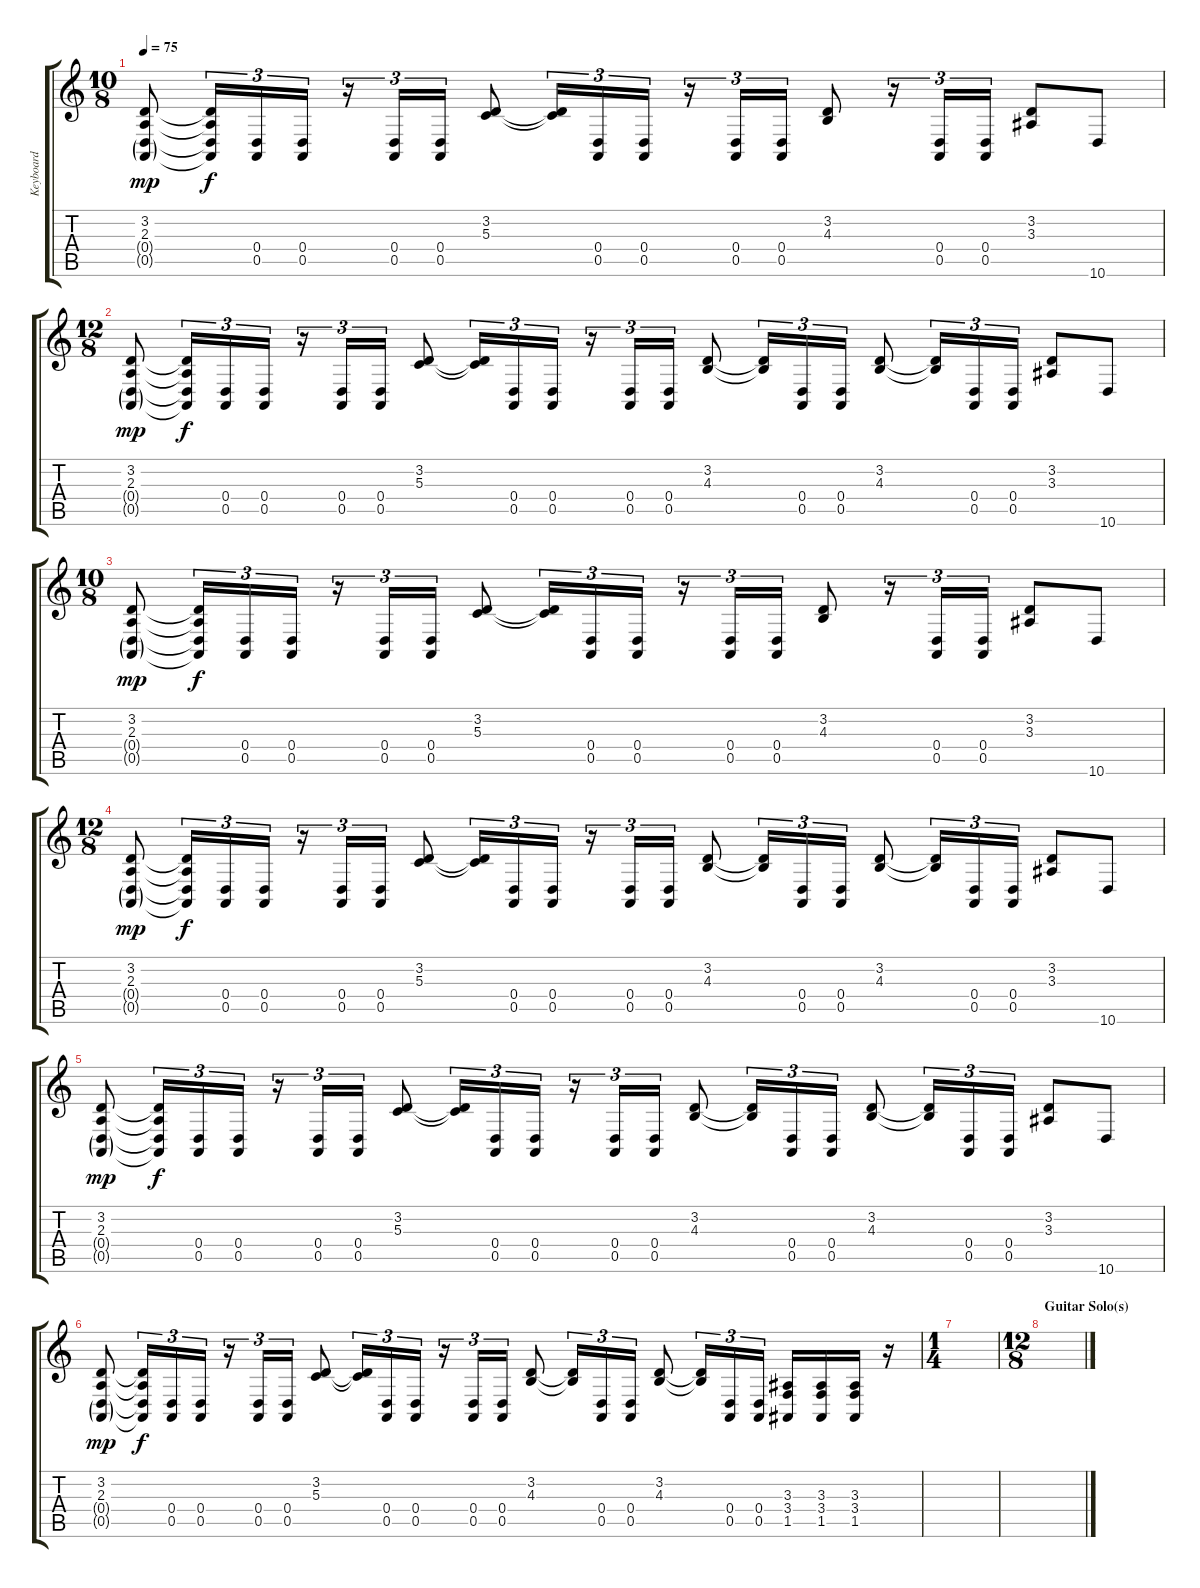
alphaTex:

\track ("Keyboard" "Keyboard") {instrument stringensemble1}
\staff {score tabs}
\tuning (E4 B3 G3 D3 A2 E2) {hide}
\ts (10 8)
\tempo 75
\clef g2
\ks c
(3.2 2.3 0.4{g} 0.5{g}).8{dy mp} (3.2{t} 2.3{t} 0.4{t} 0.5{t}).16{tu (3 2) dy f} (0.4 0.5).16{tu (3 2)} (0.4 0.5).16{tu (3 2)} r.16{tu (3 2)} (0.4 0.5).16{tu (3 2)} (0.4 0.5).16{tu (3 2)} (3.2 5.3).8 (3.2{t} 5.3{t}).16{tu (3 2)} (0.4 0.5).16{tu (3 2)} (0.4 0.5).16{tu (3 2)} r.16{tu (3 2)} (0.4 0.5).16{tu (3 2)} (0.4 0.5).16{tu (3 2)} (3.2 4.3).8 r.16{tu (3 2)} (0.4 0.5).16{tu (3 2)} (0.4 0.5).16{tu (3 2)} (3.2 3.3).8 10.6.8 |
\ts (12 8)
(3.2 2.3 0.4{g} 0.5{g}).8{dy mp} (3.2{t} 2.3{t} 0.4{t} 0.5{t}).16{tu (3 2) dy f} (0.4 0.5).16{tu (3 2)} (0.4 0.5).16{tu (3 2)} r.16{tu (3 2)} (0.4 0.5).16{tu (3 2)} (0.4 0.5).16{tu (3 2)} (3.2 5.3).8 (3.2{t} 5.3{t}).16{tu (3 2)} (0.4 0.5).16{tu (3 2)} (0.4 0.5).16{tu (3 2)} r.16{tu (3 2)} (0.4 0.5).16{tu (3 2)} (0.4 0.5).16{tu (3 2)} (3.2 4.3).8 (3.2{t} 4.3{t}).16{tu (3 2)} (0.4 0.5).16{tu (3 2)} (0.4 0.5).16{tu (3 2)} (3.2 4.3).8 (3.2{t} 4.3{t}).16{tu (3 2)} (0.4 0.5).16{tu (3 2)} (0.4 0.5).16{tu (3 2)} (3.2 3.3).8 10.6.8 |
\ts (10 8)
(3.2 2.3 0.4{g} 0.5{g}).8{dy mp} (3.2{t} 2.3{t} 0.4{t} 0.5{t}).16{tu (3 2) dy f} (0.4 0.5).16{tu (3 2)} (0.4 0.5).16{tu (3 2)} r.16{tu (3 2)} (0.4 0.5).16{tu (3 2)} (0.4 0.5).16{tu (3 2)} (3.2 5.3).8 (3.2{t} 5.3{t}).16{tu (3 2)} (0.4 0.5).16{tu (3 2)} (0.4 0.5).16{tu (3 2)} r.16{tu (3 2)} (0.4 0.5).16{tu (3 2)} (0.4 0.5).16{tu (3 2)} (3.2 4.3).8 r.16{tu (3 2)} (0.4 0.5).16{tu (3 2)} (0.4 0.5).16{tu (3 2)} (3.2 3.3).8 10.6.8 |
\ts (12 8)
(3.2 2.3 0.4{g} 0.5{g}).8{dy mp} (3.2{t} 2.3{t} 0.4{t} 0.5{t}).16{tu (3 2) dy f} (0.4 0.5).16{tu (3 2)} (0.4 0.5).16{tu (3 2)} r.16{tu (3 2)} (0.4 0.5).16{tu (3 2)} (0.4 0.5).16{tu (3 2)} (3.2 5.3).8 (3.2{t} 5.3{t}).16{tu (3 2)} (0.4 0.5).16{tu (3 2)} (0.4 0.5).16{tu (3 2)} r.16{tu (3 2)} (0.4 0.5).16{tu (3 2)} (0.4 0.5).16{tu (3 2)} (3.2 4.3).8 (3.2{t} 4.3{t}).16{tu (3 2)} (0.4 0.5).16{tu (3 2)} (0.4 0.5).16{tu (3 2)} (3.2 4.3).8 (3.2{t} 4.3{t}).16{tu (3 2)} (0.4 0.5).16{tu (3 2)} (0.4 0.5).16{tu (3 2)} (3.2 3.3).8 10.6.8 |
(3.2 2.3 0.4{g} 0.5{g}).8{dy mp} (3.2{t} 2.3{t} 0.4{t} 0.5{t}).16{tu (3 2) dy f} (0.4 0.5).16{tu (3 2)} (0.4 0.5).16{tu (3 2)} r.16{tu (3 2)} (0.4 0.5).16{tu (3 2)} (0.4 0.5).16{tu (3 2)} (3.2 5.3).8 (3.2{t} 5.3{t}).16{tu (3 2)} (0.4 0.5).16{tu (3 2)} (0.4 0.5).16{tu (3 2)} r.16{tu (3 2)} (0.4 0.5).16{tu (3 2)} (0.4 0.5).16{tu (3 2)} (3.2 4.3).8 (3.2{t} 4.3{t}).16{tu (3 2)} (0.4 0.5).16{tu (3 2)} (0.4 0.5).16{tu (3 2)} (3.2 4.3).8 (3.2{t} 4.3{t}).16{tu (3 2)} (0.4 0.5).16{tu (3 2)} (0.4 0.5).16{tu (3 2)} (3.2 3.3).8 10.6.8 |
(3.2 2.3 0.4{g} 0.5{g}).8{dy mp} (3.2{t} 2.3{t} 0.4{t} 0.5{t}).16{tu (3 2) dy f} (0.4 0.5).16{tu (3 2)} (0.4 0.5).16{tu (3 2)} r.16{tu (3 2)} (0.4 0.5).16{tu (3 2)} (0.4 0.5).16{tu (3 2)} (3.2 5.3).8 (3.2{t} 5.3{t}).16{tu (3 2)} (0.4 0.5).16{tu (3 2)} (0.4 0.5).16{tu (3 2)} r.16{tu (3 2)} (0.4 0.5).16{tu (3 2)} (0.4 0.5).16{tu (3 2)} (3.2 4.3).8 (3.2{t} 4.3{t}).16{tu (3 2)} (0.4 0.5).16{tu (3 2)} (0.4 0.5).16{tu (3 2)} (3.2 4.3).8 (3.2{t} 4.3{t}).16{tu (3 2)} (0.4 0.5).16{tu (3 2)} (0.4 0.5).16{tu (3 2)} (3.3 3.4 1.5).16 (3.3 3.4 1.5).16 (3.3 3.4 1.5).16 r.16 |
\ts (1 4)
|
\ts (12 8)
\section ("" "Guitar Solo(s)")
